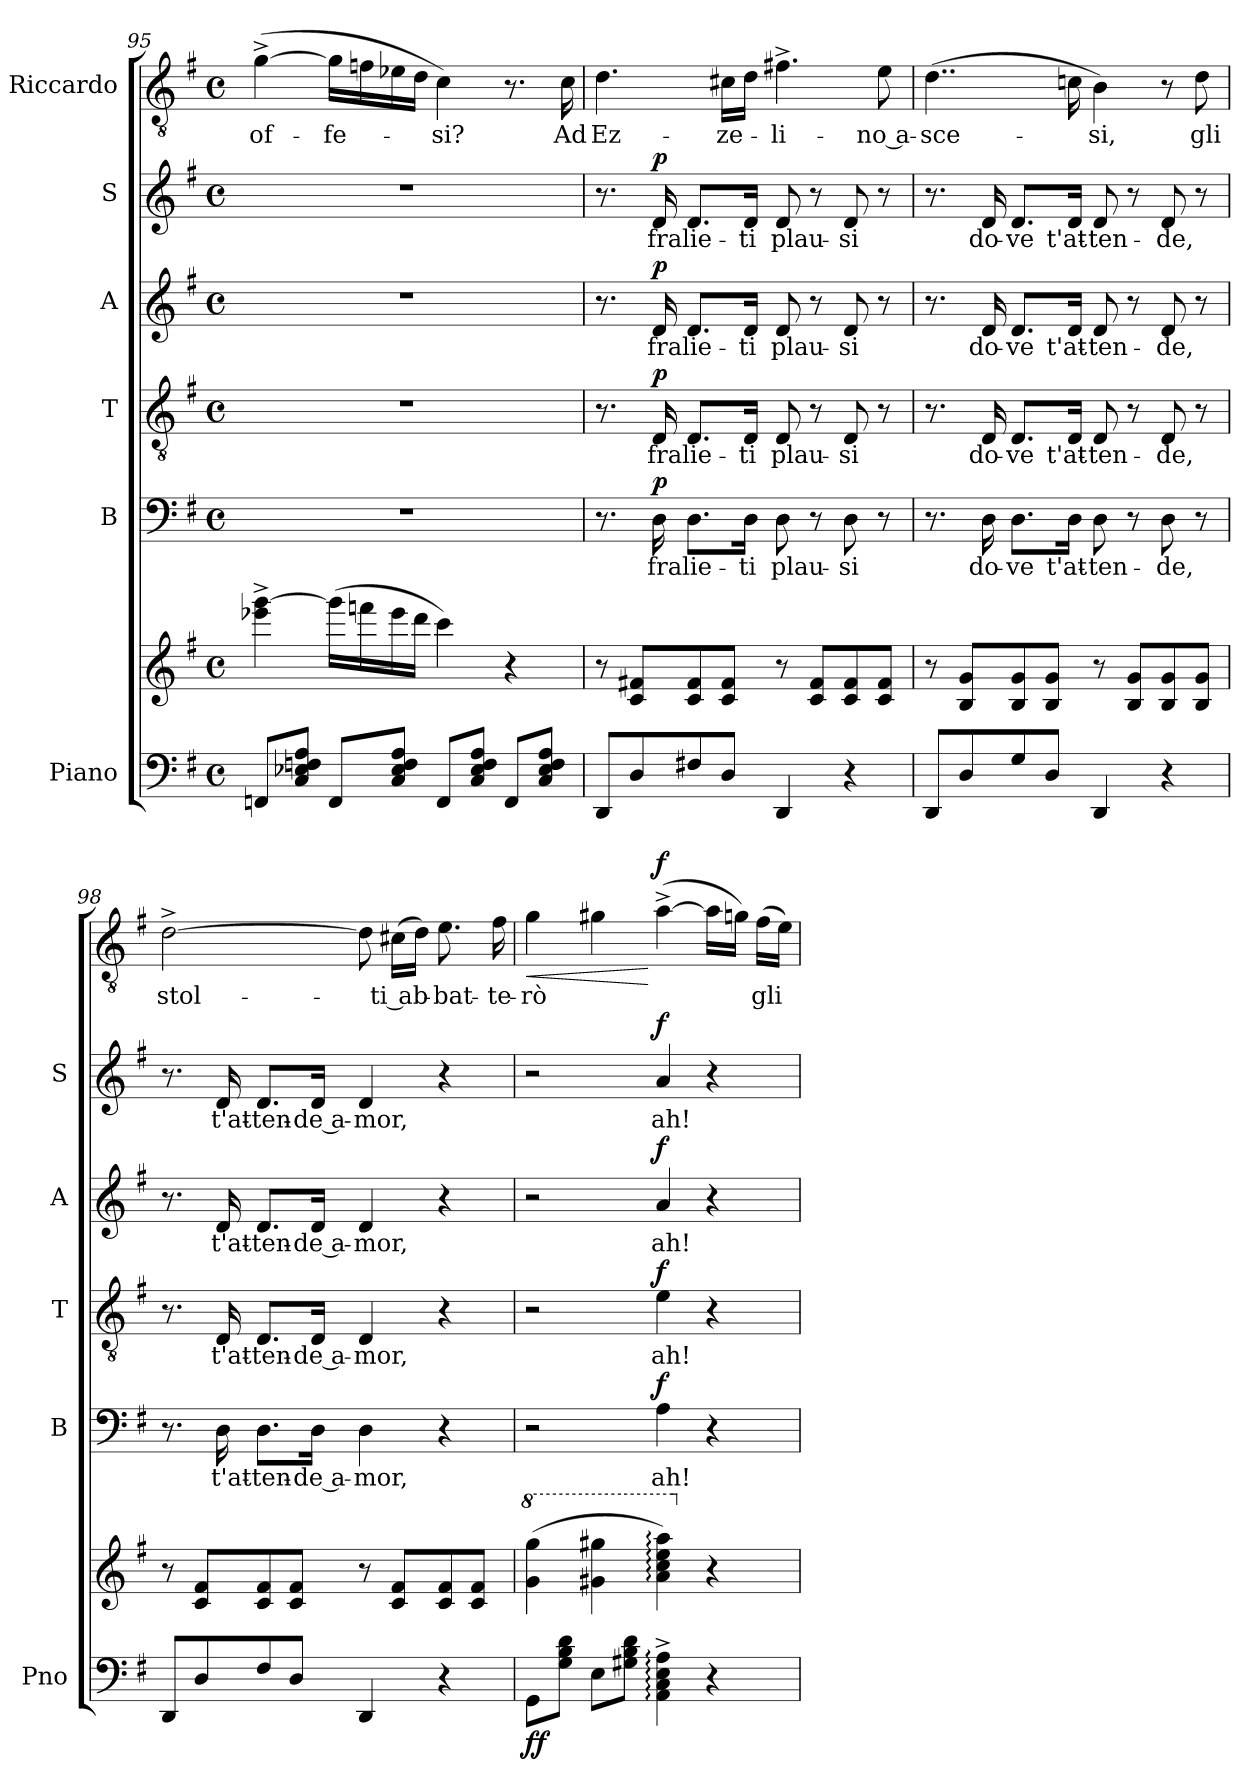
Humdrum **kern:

**kern	**kern	**dynam	**kern	**text	**dynam	**kern	**text	**dynam	**kern	**text	**dynam	**kern	**text	**dynam	**kern	**text	**dynam
*part6	*part6	*part6	*part5	*part5	*part5	*part4	*part4	*part4	*part3	*part3	*part3	*part2	*part2	*part2	*part1	*part1	*part1
*staff7	*staff6	*staff6/7	*staff5	*staff5	*staff5	*staff4	*staff4	*staff4	*staff3	*staff3	*staff3	*staff2	*staff2	*staff2	*staff1	*staff1	*staff1
*I"Piano	*	*	*I"B	*	*	*I"T	*	*	*I"A	*	*	*I"S	*	*	*I"Riccardo	*	*
*I'Pno	*	*	*I'B	*	*	*I'T	*	*	*I'A	*	*	*I'S	*	*	*	*	*
*clefF4	*clefG2	*	*clefF4	*	*	*clefGv2	*	*	*clefG2	*	*	*clefG2	*	*	*clefGv2	*	*
*k[f#]	*k[f#]	*	*k[f#]	*	*	*k[f#]	*	*	*k[f#]	*	*	*k[f#]	*	*	*k[f#]	*	*
*M4/4	*M4/4	*	*M4/4	*	*	*M4/4	*	*	*M4/4	*	*	*M4/4	*	*	*M4/4	*	*
*met(c)	*met(c)	*	*met(c)	*	*	*met(c)	*	*	*met(c)	*	*	*met(c)	*	*	*met(c)	*	*
=95	=95	=95	=95	=95	=95	=95	=95	=95	=95	=95	=95	=95	=95	=95	=95	=95	=95
8FFn/L	4eee-X\^ [4ggg\^	.	1r	.	.	1r	.	.	1r	.	.	1r	.	.	([4g^\	of-	.
8C/ 8E-X/ 8Fn/ 8A/J	.	.	.	.	.	.	.	.	.	.	.	.	.	.	.	.	.
8FF/L	(16ggg\LL]	.	.	.	.	.	.	.	.	.	.	.	.	.	16g\LL]	-fe-	.
.	16fffn\	.	.	.	.	.	.	.	.	.	.	.	.	.	16fn\	.	.
8C/ 8E-/ 8F/ 8A/J	16eee-\	.	.	.	.	.	.	.	.	.	.	.	.	.	16e-X\	.	.
.	16ddd\JJ	.	.	.	.	.	.	.	.	.	.	.	.	.	16d\JJ	.	.
8FF/L	4ccc\)	.	.	.	.	.	.	.	.	.	.	.	.	.	4c\)	-si?	.
8C/ 8E-/ 8F/ 8A/J	.	.	.	.	.	.	.	.	.	.	.	.	.	.	.	.	.
8FF/L	4r	.	.	.	.	.	.	.	.	.	.	.	.	.	8.r	.	.
8C/ 8E-/ 8F/ 8A/J	.	.	.	.	.	.	.	.	.	.	.	.	.	.	.	.	.
.	.	.	.	.	.	.	.	.	.	.	.	.	.	.	16c\	Ad	.
!!LO:PB:g=z
=96	=96	=96	=96	=96	=96	=96	=96	=96	=96	=96	=96	=96	=96	=96	=96	=96	=96
8DD/L	8r	.	8.r	.	.	8.r	.	.	8.r	.	.	8.r	.	.	4.d\	Ez-	.
8D/	8c/ 8f#X/L	.	.	.	.	.	.	.	.	.	.	.	.	.	.	.	.
!	!	!	!	!	!LO:DY:a	!	!	!LO:DY:a	!	!	!LO:DY:a	!	!	!LO:DY:a	!	!	!
.	.	.	16D\	fra	p	16D/	fra	p	16d/	fra	p	16d/	fra	p	.	.	.
8F#X/	8c/ 8f#/	.	8.D\L	lie-	.	8.D/L	lie-	.	8.d/L	lie-	.	8.d/L	lie-	.	.	.	.
8D/J	8c/ 8f#/J	.	.	.	.	.	.	.	.	.	.	.	.	.	16c#X\LL	-ze-	.
.	.	.	16D\Jk	-ti	.	16D/Jk	-ti	.	16d/Jk	-ti	.	16d/Jk	-ti	.	16d\JJ	.	.
4DD/	8r	.	8D\	plau-	.	8D/	plau-	.	8d/	plau-	.	8d/	plau-	.	4.f#X^\	-li-	.
.	8c/ 8f#/L	.	8r	.	.	8r	.	.	8r	.	.	8r	.	.	.	.	.
4r	8c/ 8f#/	.	8D\	-si	.	8D/	-si	.	8d/	-si	.	8d/	-si	.	.	.	.
.	8c/ 8f#/J	.	8r	.	.	8r	.	.	8r	.	.	8r	.	.	8e\	-no a-	.
=97	=97	=97	=97	=97	=97	=97	=97	=97	=97	=97	=97	=97	=97	=97	=97	=97	=97
8DD/L	8r	.	8.r	.	.	8.r	.	.	8.r	.	.	8.r	.	.	(4..d\	-sce-	.
8D/	8B/ 8g/L	.	.	.	.	.	.	.	.	.	.	.	.	.	.	.	.
.	.	.	16D\	do-	.	16D/	do-	.	16d/	do-	.	16d/	do-	.	.	.	.
8G/	8B/ 8g/	.	8.D\L	-ve	.	8.D/L	-ve	.	8.d/L	-ve	.	8.d/L	-ve	.	.	.	.
8D/J	8B/ 8g/J	.	.	.	.	.	.	.	.	.	.	.	.	.	.	.	.
.	.	.	16D\Jk	t'at-	.	16D/Jk	t'at-	.	16d/Jk	t'at-	.	16d/Jk	t'at-	.	16cn\	.	.
4DD/	8r	.	8D\	-ten-	.	8D/	-ten-	.	8d/	-ten-	.	8d/	-ten-	.	4B\)	-si,	.
.	8B/ 8g/L	.	8r	.	.	8r	.	.	8r	.	.	8r	.	.	.	.	.
4r	8B/ 8g/	.	8D\	-de,	.	8D/	-de,	.	8d/	-de,	.	8d/	-de,	.	8r	.	.
.	8B/ 8g/J	.	8r	.	.	8r	.	.	8r	.	.	8r	.	.	8d\	gli	.
=98	=98	=98	=98	=98	=98	=98	=98	=98	=98	=98	=98	=98	=98	=98	=98	=98	=98
8DD/L	8r	.	8.r	.	.	8.r	.	.	8.r	.	.	8.r	.	.	[2d^\	stol-	.
8D/	8c/ 8f#/L	.	.	.	.	.	.	.	.	.	.	.	.	.	.	.	.
.	.	.	16D\	t'at-	.	16D/	t'at-	.	16d/	t'at-	.	16d/	t'at-	.	.	.	.
8F#/	8c/ 8f#/	.	8.D\L	-ten-	.	8.D/L	-ten-	.	8.d/L	-ten-	.	8.d/L	-ten-	.	.	.	.
8D/J	8c/ 8f#/J	.	.	.	.	.	.	.	.	.	.	.	.	.	.	.	.
.	.	.	16D\Jk	-de a-	.	16D/Jk	-de a-	.	16d/Jk	-de a-	.	16d/Jk	-de a-	.	.	.	.
4DD/	8r	.	4D\	-mor,	.	4D/	-mor,	.	4d/	-mor,	.	4d/	-mor,	.	8d\]	.	.
.	8c/ 8f#/L	.	.	.	.	.	.	.	.	.	.	.	.	.	(16c#X\LL	-ti ab-	.
.	.	.	.	.	.	.	.	.	.	.	.	.	.	.	16d\JJ)	.	.
4r	8c/ 8f#/	.	4r	.	.	4r	.	.	4r	.	.	4r	.	.	8.e\	-bat-	.
.	8c/ 8f#/J	.	.	.	.	.	.	.	.	.	.	.	.	.	.	.	.
.	.	.	.	.	.	.	.	.	.	.	.	.	.	.	16f#\	-te-	.
!!LO:PB:g=z
=99	=99	=99	=99	=99	=99	=99	=99	=99	=99	=99	=99	=99	=99	=99	=99	=99	=99
*	*8va	*	*	*	*	*	*	*	*	*	*	*	*	*	*	*	*
!	!	!LO:DY:b=2	!	!	!	!	!	!	!	!	!	!	!	!	!	!	!LO:HP:b
!	!	!LO:DY:n=1:b	!	!	!	!	!	!	!	!	!	!	!	!	!	!	!
8GG\L	(4gg\ 4ggg\	f f	2r	.	.	2r	.	.	2r	.	.	2r	.	.	4g\	-rò	<
8G\ 8B\ 8d\J	.	.	.	.	.	.	.	.	.	.	.	.	.	.	.	.	.
8E\L	4gg#X\ 4ggg#X\	.	.	.	.	.	.	.	.	.	.	.	.	.	4g#X\	.	.
8G#X\ 8B\ 8d\J	.	.	.	.	.	.	.	.	.	.	.	.	.	.	.	.	.
!	!	!	!	!	!LO:DY:a	!	!	!LO:DY:a	!	!	!LO:DY:a	!	!	!LO:DY:a	!	!	!LO:DY:n=1:a
4AA\:^ 4C\:^ 4E\:^ 4A\:^	4aa\: 4ccc\: 4eee\: 4aaa\:)	.	4A\	ah!	f	4e\	ah!	f	4a/	ah!	f	4a/	ah!	f	([4a^\	.	[ f
*	*X8va	*	*	*	*	*	*	*	*	*	*	*	*	*	*	*	*
4r	4r	.	4r	.	.	4r	.	.	4r	.	.	4r	.	.	16a\LL]	.	.
.	.	.	.	.	.	.	.	.	.	.	.	.	.	.	16gn\JJ)	.	.
.	.	.	.	.	.	.	.	.	.	.	.	.	.	.	(16f#\LL	gli	.
.	.	.	.	.	.	.	.	.	.	.	.	.	.	.	16e\JJ)	.	.
=	=	=	=	=	=	=	=	=	=	=	=	=	=	=	=	=	=
*-	*-	*-	*-	*-	*-	*-	*-	*-	*-	*-	*-	*-	*-	*-	*-	*-	*-
